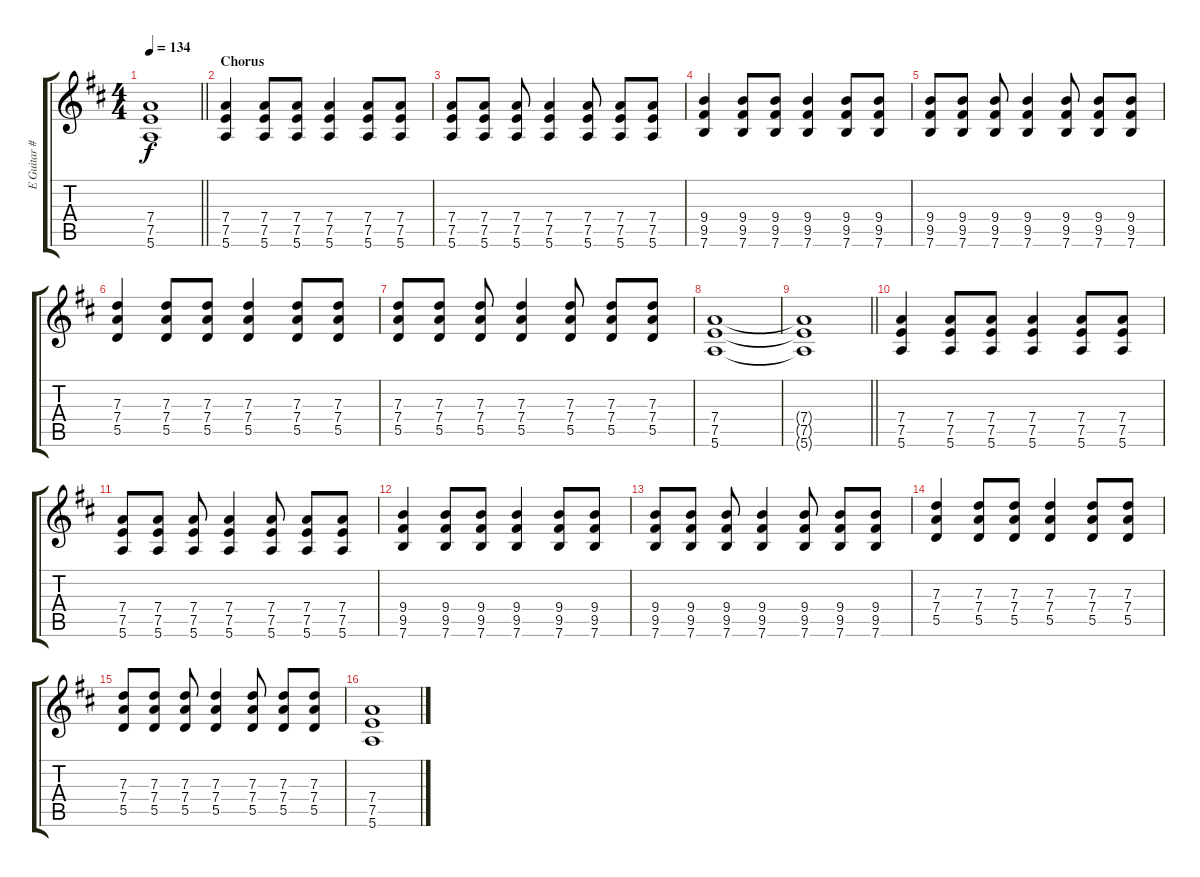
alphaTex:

\track ("E Guitar #2" "E Guitar #") {instrument electricguitarjazz}
\staff {score tabs}
\tuning (E4 B3 G3 D3 A2 E2) {hide}
\ts (4 4)
\tempo 134
\clef g2
\barLineRight lightlight
\ks d
(7.4{t} 7.5{t} 5.6{t}).1{dy f} |
\section ("" "Chorus")
(7.4 7.5 5.6).4 (7.4 7.5 5.6).8 (7.4 7.5 5.6).8 (7.4 7.5 5.6).4 (7.4 7.5 5.6).8 (7.4 7.5 5.6).8 |
(7.4 7.5 5.6).8 (7.4 7.5 5.6).8 (7.4 7.5 5.6).8 (7.4 7.5 5.6).4 (7.4 7.5 5.6).8 (7.4 7.5 5.6).8 (7.4 7.5 5.6).8 |
(9.4 9.5 7.6).4 (9.4 9.5 7.6).8 (9.4 9.5 7.6).8 (9.4 9.5 7.6).4 (9.4 9.5 7.6).8 (9.4 9.5 7.6).8 |
(9.4 9.5 7.6).8 (9.4 9.5 7.6).8 (9.4 9.5 7.6).8 (9.4 9.5 7.6).4 (9.4 9.5 7.6).8 (9.4 9.5 7.6).8 (9.4 9.5 7.6).8 |
(7.3 7.4 5.5).4 (7.3 7.4 5.5).8 (7.3 7.4 5.5).8 (7.3 7.4 5.5).4 (7.3 7.4 5.5).8 (7.3 7.4 5.5).8 |
(7.3 7.4 5.5).8 (7.3 7.4 5.5).8 (7.3 7.4 5.5).8 (7.3 7.4 5.5).4 (7.3 7.4 5.5).8 (7.3 7.4 5.5).8 (7.3 7.4 5.5).8 |
(7.4 7.5 5.6).1 |
\barLineRight lightlight
(7.4{t} 7.5{t} 5.6{t}).1 |
(7.4 7.5 5.6).4 (7.4 7.5 5.6).8 (7.4 7.5 5.6).8 (7.4 7.5 5.6).4 (7.4 7.5 5.6).8 (7.4 7.5 5.6).8 |
(7.4 7.5 5.6).8 (7.4 7.5 5.6).8 (7.4 7.5 5.6).8 (7.4 7.5 5.6).4 (7.4 7.5 5.6).8 (7.4 7.5 5.6).8 (7.4 7.5 5.6).8 |
(9.4 9.5 7.6).4 (9.4 9.5 7.6).8 (9.4 9.5 7.6).8 (9.4 9.5 7.6).4 (9.4 9.5 7.6).8 (9.4 9.5 7.6).8 |
(9.4 9.5 7.6).8 (9.4 9.5 7.6).8 (9.4 9.5 7.6).8 (9.4 9.5 7.6).4 (9.4 9.5 7.6).8 (9.4 9.5 7.6).8 (9.4 9.5 7.6).8 |
(7.3 7.4 5.5).4 (7.3 7.4 5.5).8 (7.3 7.4 5.5).8 (7.3 7.4 5.5).4 (7.3 7.4 5.5).8 (7.3 7.4 5.5).8 |
(7.3 7.4 5.5).8 (7.3 7.4 5.5).8 (7.3 7.4 5.5).8 (7.3 7.4 5.5).4 (7.3 7.4 5.5).8 (7.3 7.4 5.5).8 (7.3 7.4 5.5).8 |
(7.4 7.5 5.6).1
